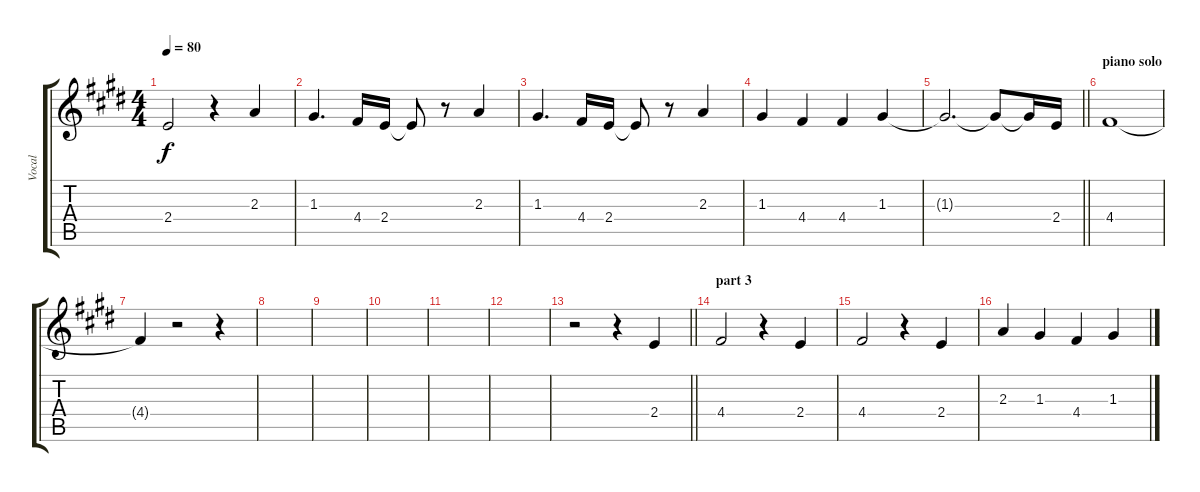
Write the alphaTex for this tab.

\track ("Vocal" "Vocal") {instrument synthvoice}
\staff {score tabs}
\tuning (E5 B4 G4 D4 A3 E3) {hide}
\ts (4 4)
\tempo 80
\clef g2
\ks e
2.4.2{dy f} r.4 2.3.4 |
1.3.4{d} 4.4.16 2.4.16 2.4{t}.8 r.8 2.3.4 |
1.3.4{d} 4.4.16 2.4.16 2.4{t}.8 r.8 2.3.4 |
1.3.4 4.4.4 4.4.4 1.3.4 |
\barLineRight lightlight
1.3{t}.2{d} 1.3{t}.8 1.3{t}.16 2.4.16 |
\section ("" "piano solo")
4.4.1 |
4.4{t}.4 r.2 r.4 |
|
|
|
|
|
\barLineRight lightlight
r.2 r.4 2.4.4 |
\section ("" "part 3")
4.4.2 r.4 2.4.4 |
4.4.2 r.4 2.4.4 |
2.3.4 1.3.4 4.4.4 1.3.4
